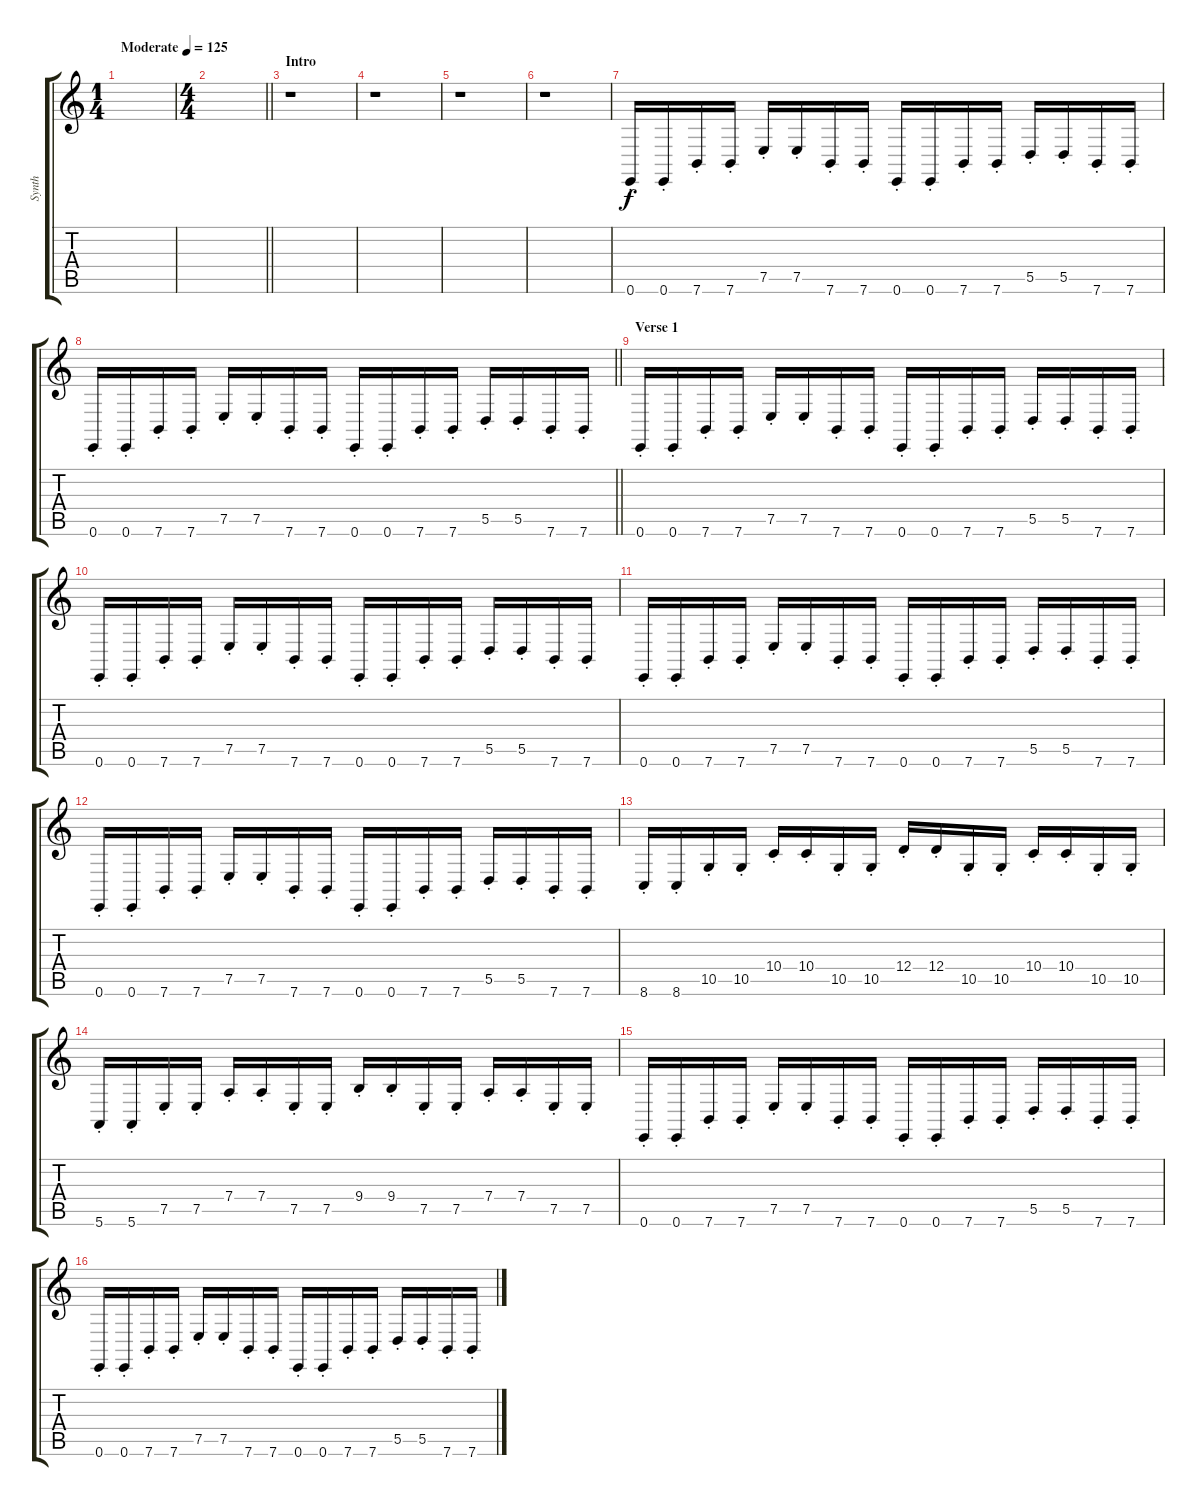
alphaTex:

\track ("Synth" "Synth") {instrument lead5charang}
\staff {score tabs}
\tuning (E4 B3 G3 D3 A2 E2) {hide}
\ts (1 4)
\tempo (125 "Moderate")
\clef g2
\ks c
|
\ts (4 4)
\barLineRight lightlight
|
\section ("" "Intro")
r.1 |
r.1 |
r.1 |
r.1 |
0.6{st}.16 0.6{st}.16 7.6{st}.16 7.6{st}.16 7.5{st}.16 7.5{st}.16 7.6{st}.16 7.6{st}.16 0.6{st}.16 0.6{st}.16 7.6{st}.16 7.6{st}.16 5.5{st}.16 5.5{st}.16 7.6{st}.16 7.6{st}.16 |
\barLineRight lightlight
0.6{st}.16 0.6{st}.16 7.6{st}.16 7.6{st}.16 7.5{st}.16 7.5{st}.16 7.6{st}.16 7.6{st}.16 0.6{st}.16 0.6{st}.16 7.6{st}.16 7.6{st}.16 5.5{st}.16 5.5{st}.16 7.6{st}.16 7.6{st}.16 |
\section ("" "Verse 1")
0.6{st}.16 0.6{st}.16 7.6{st}.16 7.6{st}.16 7.5{st}.16 7.5{st}.16 7.6{st}.16 7.6{st}.16 0.6{st}.16 0.6{st}.16 7.6{st}.16 7.6{st}.16 5.5{st}.16 5.5{st}.16 7.6{st}.16 7.6{st}.16 |
0.6{st}.16 0.6{st}.16 7.6{st}.16 7.6{st}.16 7.5{st}.16 7.5{st}.16 7.6{st}.16 7.6{st}.16 0.6{st}.16 0.6{st}.16 7.6{st}.16 7.6{st}.16 5.5{st}.16 5.5{st}.16 7.6{st}.16 7.6{st}.16 |
0.6{st}.16 0.6{st}.16 7.6{st}.16 7.6{st}.16 7.5{st}.16 7.5{st}.16 7.6{st}.16 7.6{st}.16 0.6{st}.16 0.6{st}.16 7.6{st}.16 7.6{st}.16 5.5{st}.16 5.5{st}.16 7.6{st}.16 7.6{st}.16 |
0.6{st}.16 0.6{st}.16 7.6{st}.16 7.6{st}.16 7.5{st}.16 7.5{st}.16 7.6{st}.16 7.6{st}.16 0.6{st}.16 0.6{st}.16 7.6{st}.16 7.6{st}.16 5.5{st}.16 5.5{st}.16 7.6{st}.16 7.6{st}.16 |
8.6{st}.16 8.6{st}.16 10.5{st}.16 10.5{st}.16 10.4{st}.16 10.4{st}.16 10.5{st}.16 10.5{st}.16 12.4{st}.16 12.4{st}.16 10.5{st}.16 10.5{st}.16 10.4{st}.16 10.4{st}.16 10.5{st}.16 10.5{st}.16 |
5.6{st}.16 5.6{st}.16 7.5{st}.16 7.5{st}.16 7.4{st}.16 7.4{st}.16 7.5{st}.16 7.5{st}.16 9.4{st}.16 9.4{st}.16 7.5{st}.16 7.5{st}.16 7.4{st}.16 7.4{st}.16 7.5{st}.16 7.5{st}.16 |
0.6{st}.16 0.6{st}.16 7.6{st}.16 7.6{st}.16 7.5{st}.16 7.5{st}.16 7.6{st}.16 7.6{st}.16 0.6{st}.16 0.6{st}.16 7.6{st}.16 7.6{st}.16 5.5{st}.16 5.5{st}.16 7.6{st}.16 7.6{st}.16 |
0.6{st}.16 0.6{st}.16 7.6{st}.16 7.6{st}.16 7.5{st}.16 7.5{st}.16 7.6{st}.16 7.6{st}.16 0.6{st}.16 0.6{st}.16 7.6{st}.16 7.6{st}.16 5.5{st}.16 5.5{st}.16 7.6{st}.16 7.6{st}.16
